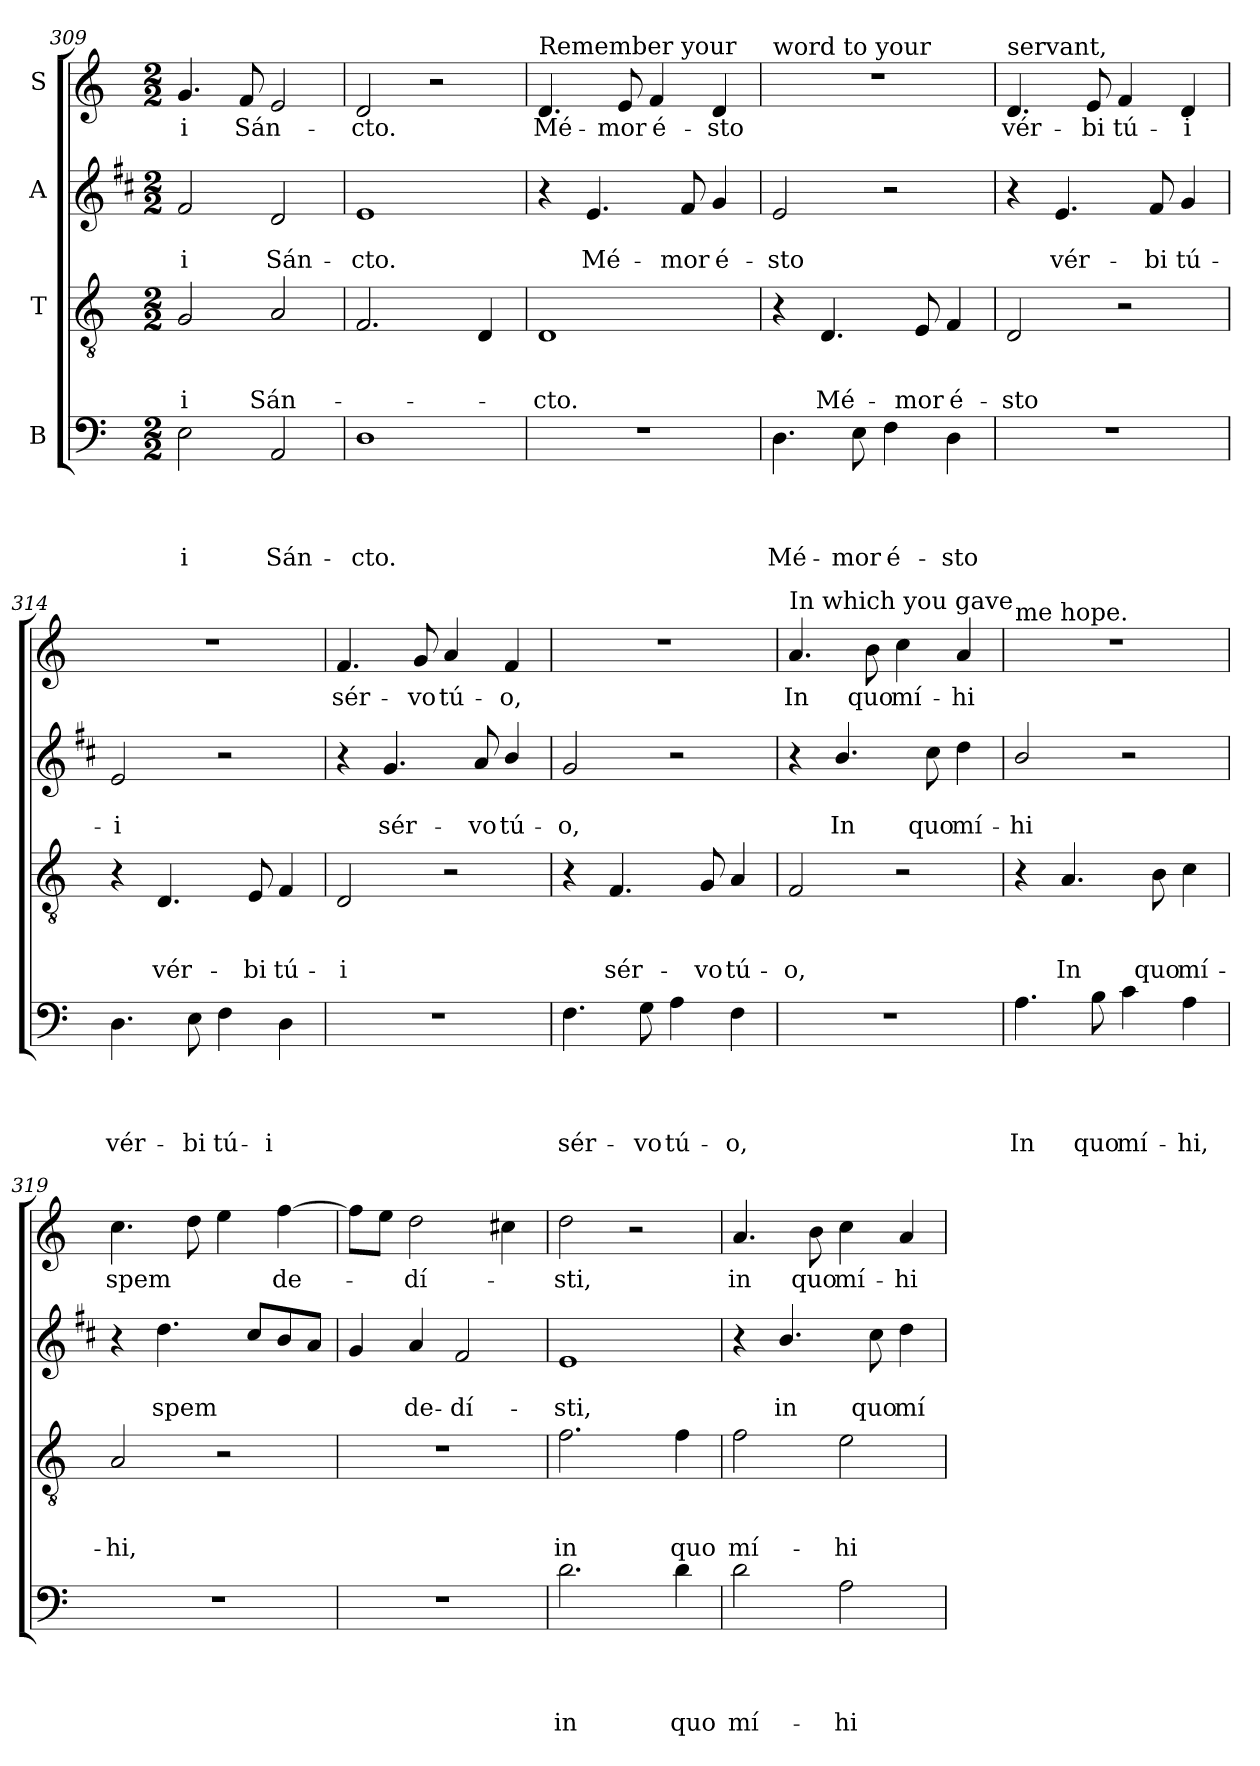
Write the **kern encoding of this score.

**kern	**text	**text	**text	**text	**kern	**text	**text	**text	**kern	**text	**text	**kern	**text
*part4	*part4	*part4	*part4	*part4	*part3	*part3	*part3	*part3	*part2	*part2	*part2	*part1	*part1
*staff4	*staff4	*staff4	*staff4	*staff4	*staff3	*staff3	*staff3	*staff3	*staff2	*staff2	*staff2	*staff1	*staff1
*I"B	*	*	*	*	*I"T	*	*	*	*I"A	*	*	*I"S	*
!!LO:PB:g=z
*clefF4	*	*	*	*	*clefGv2	*	*	*	*clefG2	*	*	*clefG2	*
*	*	*	*	*	*	*	*	*	*ITrd1c2	*	*	*	*
*k[]	*	*	*	*	*k[]	*	*	*	*k[]	*	*	*k[]	*
*C:	*	*	*	*	*C:	*	*	*	*C:	*	*	*C:	*
*M2/2	*	*	*	*	*M2/2	*	*	*	*M2/2	*	*	*M2/2	*
=309	=309	=309	=309	=309	=309	=309	=309	=309	=309	=309	=309	=309	=309
!	!	!	!	!LO:LY:b	!	!	!	!LO:LY:b	!	!	!LO:LY:b	!	!LO:LY:b
2E\	.	.	.	-i	2G/	.	.	-i	2e/	.	-i	4.g/	-i
!	!	!	!	!	!	!	!	!	!	!	!	!	!LO:LY:b
.	.	.	.	.	.	.	.	.	.	.	.	8f/	Sán-
!	!	!	!	!LO:LY:b	!	!	!	!LO:LY:b	!	!	!LO:LY:b	!	!
2AA/	.	.	.	Sán-	2A/	.	.	Sán-	2c/	.	Sán-	2e/	.
=310	=310	=310	=310	=310	=310	=310	=310	=310	=310	=310	=310	=310	=310
!	!	!	!	!LO:LY:b	!	!	!	!	!	!	!LO:LY:b	!	!LO:LY:b
1D	.	.	.	-cto.	2.F/	.	.	.	1d	.	-cto.	2d/	-cto.
.	.	.	.	.	.	.	.	.	.	.	.	2r	.
.	.	.	.	.	4D/	.	.	.	.	.	.	.	.
=311	=311	=311	=311	=311	=311	=311	=311	=311	=311	=311	=311	=311	=311
!	!	!	!	!	!	!	!	!	!	!	!	!LO:TX:a:t=Remember your	!
!	!	!	!	!	!	!	!	!LO:LY:b	!	!	!	!	!LO:LY:b
1r	.	.	.	.	1D	.	.	-cto.	4r	.	.	4.d/	Mé-
!	!	!	!	!	!	!	!	!	!	!	!LO:LY:b	!	!
.	.	.	.	.	.	.	.	.	4.d/	.	Mé-	.	.
!	!	!	!	!	!	!	!	!	!	!	!	!	!LO:LY:b
.	.	.	.	.	.	.	.	.	.	.	.	8e/	-mor
!	!	!	!	!	!	!	!	!	!	!	!	!	!LO:LY:b
.	.	.	.	.	.	.	.	.	.	.	.	4f/	é-
!	!	!	!	!	!	!	!	!	!	!	!LO:LY:b	!	!
.	.	.	.	.	.	.	.	.	8e/	.	-mor	.	.
!	!	!	!	!	!	!	!	!	!	!	!LO:LY:b	!	!LO:LY:b
.	.	.	.	.	.	.	.	.	4f/	.	é-	4d/	-sto
=312	=312	=312	=312	=312	=312	=312	=312	=312	=312	=312	=312	=312	=312
!	!	!	!	!	!	!	!	!	!	!	!	!LO:TX:a:t=word to your	!
!	!	!	!	!LO:LY:b	!	!	!	!	!	!	!LO:LY:b	!	!
4.D\	.	.	.	Mé-	4r	.	.	.	2d/	.	-sto	1r	.
!	!	!	!	!	!	!	!	!LO:LY:b	!	!	!	!	!
.	.	.	.	.	4.D/	.	.	Mé-	.	.	.	.	.
!	!	!	!	!LO:LY:b	!	!	!	!	!	!	!	!	!
8E\	.	.	.	-mor	.	.	.	.	.	.	.	.	.
!	!	!	!	!LO:LY:b	!	!	!	!	!	!	!	!	!
4F\	.	.	.	é-	.	.	.	.	2r	.	.	.	.
!	!	!	!	!	!	!	!	!LO:LY:b	!	!	!	!	!
.	.	.	.	.	8E/	.	.	-mor	.	.	.	.	.
!	!	!	!	!LO:LY:b	!	!	!	!LO:LY:b	!	!	!	!	!
4D\	.	.	.	-sto	4F/	.	.	é-	.	.	.	.	.
=313	=313	=313	=313	=313	=313	=313	=313	=313	=313	=313	=313	=313	=313
!	!	!	!	!	!	!	!	!	!	!	!	!LO:TX:a:t=servant,	!
!	!	!	!	!	!	!	!	!LO:LY:b	!	!	!	!	!LO:LY:b
1r	.	.	.	.	2D/	.	.	-sto	4r	.	.	4.d/	vér-
!	!	!	!	!	!	!	!	!	!	!	!LO:LY:b	!	!
.	.	.	.	.	.	.	.	.	4.d/	.	vér-	.	.
!	!	!	!	!	!	!	!	!	!	!	!	!	!LO:LY:b
.	.	.	.	.	.	.	.	.	.	.	.	8e/	-bi
!	!	!	!	!	!	!	!	!	!	!	!	!	!LO:LY:b
.	.	.	.	.	2r	.	.	.	.	.	.	4f/	tú-
!	!	!	!	!	!	!	!	!	!	!	!LO:LY:b	!	!
.	.	.	.	.	.	.	.	.	8e/	.	-bi	.	.
!	!	!	!	!	!	!	!	!	!	!	!LO:LY:b	!	!LO:LY:b
.	.	.	.	.	.	.	.	.	4f/	.	tú-	4d/	-i
=314	=314	=314	=314	=314	=314	=314	=314	=314	=314	=314	=314	=314	=314
!	!	!	!	!LO:LY:b	!	!	!	!	!	!	!LO:LY:b	!	!
4.D\	.	.	.	vér-	4r	.	.	.	2d/	.	-i	1r	.
!	!	!	!	!	!	!	!	!LO:LY:b	!	!	!	!	!
.	.	.	.	.	4.D/	.	.	vér-	.	.	.	.	.
!	!	!	!	!LO:LY:b	!	!	!	!	!	!	!	!	!
8E\	.	.	.	-bi	.	.	.	.	.	.	.	.	.
!	!	!	!	!LO:LY:b	!	!	!	!	!	!	!	!	!
4F\	.	.	.	tú-	.	.	.	.	2r	.	.	.	.
!	!	!	!	!	!	!	!	!LO:LY:b	!	!	!	!	!
.	.	.	.	.	8E/	.	.	-bi	.	.	.	.	.
!	!	!	!	!LO:LY:b	!	!	!	!LO:LY:b	!	!	!	!	!
4D\	.	.	.	-i	4F/	.	.	tú-	.	.	.	.	.
!!LO:LB:g=z
=315	=315	=315	=315	=315	=315	=315	=315	=315	=315	=315	=315	=315	=315
!	!	!	!	!	!	!	!	!LO:LY:b	!	!	!	!	!LO:LY:b
1r	.	.	.	.	2D/	.	.	-i	4r	.	.	4.f/	sér-
!	!	!	!	!	!	!	!	!	!	!	!LO:LY:b	!	!
.	.	.	.	.	.	.	.	.	4.f/	.	sér-	.	.
!	!	!	!	!	!	!	!	!	!	!	!	!	!LO:LY:b
.	.	.	.	.	.	.	.	.	.	.	.	8g/	-vo
!	!	!	!	!	!	!	!	!	!	!	!	!	!LO:LY:b
.	.	.	.	.	2r	.	.	.	.	.	.	4a/	tú-
!	!	!	!	!	!	!	!	!	!	!	!LO:LY:b	!	!
.	.	.	.	.	.	.	.	.	8g/	.	-vo	.	.
!	!	!	!	!	!	!	!	!	!	!	!LO:LY:b	!	!LO:LY:b
.	.	.	.	.	.	.	.	.	4a/	.	tú-	4f/	-o,
=316	=316	=316	=316	=316	=316	=316	=316	=316	=316	=316	=316	=316	=316
!	!	!	!	!LO:LY:b	!	!	!	!	!	!	!LO:LY:b	!	!
4.F\	.	.	.	sér-	4r	.	.	.	2f/	.	-o,	1r	.
!	!	!	!	!	!	!	!	!LO:LY:b	!	!	!	!	!
.	.	.	.	.	4.F/	.	.	sér-	.	.	.	.	.
!	!	!	!	!LO:LY:b	!	!	!	!	!	!	!	!	!
8G\	.	.	.	-vo	.	.	.	.	.	.	.	.	.
!	!	!	!	!LO:LY:b	!	!	!	!	!	!	!	!	!
4A\	.	.	.	tú-	.	.	.	.	2r	.	.	.	.
!	!	!	!	!	!	!	!	!LO:LY:b	!	!	!	!	!
.	.	.	.	.	8G/	.	.	-vo	.	.	.	.	.
!	!	!	!	!LO:LY:b	!	!	!	!LO:LY:b	!	!	!	!	!
4F\	.	.	.	-o,	4A/	.	.	tú-	.	.	.	.	.
=317	=317	=317	=317	=317	=317	=317	=317	=317	=317	=317	=317	=317	=317
!	!	!	!	!	!	!	!	!	!	!	!	!LO:TX:a:t=In which you gave	!
!	!	!	!	!	!	!	!	!LO:LY:b	!	!	!	!	!LO:LY:b
1r	.	.	.	.	2F/	.	.	-o,	4r	.	.	4.a/	In
!	!	!	!	!	!	!	!	!	!	!	!LO:LY:b	!	!
.	.	.	.	.	.	.	.	.	4.a/	.	In	.	.
!	!	!	!	!	!	!	!	!	!	!	!	!	!LO:LY:b
.	.	.	.	.	.	.	.	.	.	.	.	8b\	quo
!	!	!	!	!	!	!	!	!	!	!	!	!	!LO:LY:b
.	.	.	.	.	2r	.	.	.	.	.	.	4cc\	mí-
!	!	!	!	!	!	!	!	!	!	!	!LO:LY:b	!	!
.	.	.	.	.	.	.	.	.	8b\	.	quo	.	.
!	!	!	!	!	!	!	!	!	!	!	!LO:LY:b	!	!LO:LY:b
.	.	.	.	.	.	.	.	.	4cc\	.	mí-	4a/	-hi
=318	=318	=318	=318	=318	=318	=318	=318	=318	=318	=318	=318	=318	=318
!	!	!	!	!	!	!	!	!	!	!	!	!LO:TX:a:t=me hope.	!
!	!	!	!	!LO:LY:b	!	!	!	!	!	!	!LO:LY:b	!	!
4.A\	.	.	.	In	4r	.	.	.	2a/	.	-hi	1r	.
!	!	!	!	!	!	!	!	!LO:LY:b	!	!	!	!	!
.	.	.	.	.	4.A/	.	.	In	.	.	.	.	.
!	!	!	!	!LO:LY:b	!	!	!	!	!	!	!	!	!
8B\	.	.	.	quo	.	.	.	.	.	.	.	.	.
!	!	!	!	!LO:LY:b	!	!	!	!	!	!	!	!	!
4c\	.	.	.	mí-	.	.	.	.	2r	.	.	.	.
!	!	!	!	!	!	!	!	!LO:LY:b	!	!	!	!	!
.	.	.	.	.	8B\	.	.	quo	.	.	.	.	.
!	!	!	!	!LO:LY:b	!	!	!	!LO:LY:b	!	!	!	!	!
4A\	.	.	.	-hi,	4c\	.	.	mí-	.	.	.	.	.
=319	=319	=319	=319	=319	=319	=319	=319	=319	=319	=319	=319	=319	=319
!	!	!	!	!	!	!	!	!LO:LY:b	!	!	!	!	!LO:LY:b
1r	.	.	.	.	2A/	.	.	-hi,	4r	.	.	4.cc\	spem
!	!	!	!	!	!	!	!	!	!	!	!LO:LY:b	!	!
.	.	.	.	.	.	.	.	.	4.cc\	.	spem	.	.
.	.	.	.	.	.	.	.	.	.	.	.	8dd\	.
.	.	.	.	.	2r	.	.	.	.	.	.	4ee\	.
.	.	.	.	.	.	.	.	.	8b/L	.	.	.	.
!	!	!	!	!	!	!	!	!	!	!	!	!	!LO:LY:b
.	.	.	.	.	.	.	.	.	8a/	.	.	[4ff\	de-
.	.	.	.	.	.	.	.	.	8g/J	.	.	.	.
!!LO:PB:g=z
=320	=320	=320	=320	=320	=320	=320	=320	=320	=320	=320	=320	=320	=320
1r	.	.	.	.	1r	.	.	.	4f/	.	.	8ff\L]	.
.	.	.	.	.	.	.	.	.	.	.	.	8ee\J	.
!	!	!	!	!	!	!	!	!	!	!	!LO:LY:b	!	!LO:LY:b
.	.	.	.	.	.	.	.	.	4g/	.	de-	2dd\	-dí-
!	!	!	!	!	!	!	!	!	!	!	!LO:LY:b	!	!
.	.	.	.	.	.	.	.	.	2e/	.	-dí-	.	.
.	.	.	.	.	.	.	.	.	.	.	.	4cc#\	.
=321	=321	=321	=321	=321	=321	=321	=321	=321	=321	=321	=321	=321	=321
!	!	!	!	!LO:LY:b	!	!	!	!LO:LY:b	!	!	!LO:LY:b	!	!LO:LY:b
2.d\	.	.	.	in	2.f\	.	.	in	1d	.	-sti,	2dd\	-sti,
.	.	.	.	.	.	.	.	.	.	.	.	2r	.
!	!	!	!	!LO:LY:b	!	!	!	!LO:LY:b	!	!	!	!	!
4d\	.	.	.	quo	4f\	.	.	quo	.	.	.	.	.
=322	=322	=322	=322	=322	=322	=322	=322	=322	=322	=322	=322	=322	=322
!	!	!	!	!LO:LY:b	!	!	!	!LO:LY:b	!	!	!	!	!LO:LY:b
2d\	.	.	.	mí-	2f\	.	.	mí-	4r	.	.	4.a/	in
!	!	!	!	!	!	!	!	!	!	!	!LO:LY:b	!	!
.	.	.	.	.	.	.	.	.	4.a/	.	in	.	.
!	!	!	!	!	!	!	!	!	!	!	!	!	!LO:LY:b
.	.	.	.	.	.	.	.	.	.	.	.	8b\	quo
!	!	!	!	!LO:LY:b	!	!	!	!LO:LY:b	!	!	!	!	!LO:LY:b
2A\	.	.	.	-hi	2e\	.	.	-hi	.	.	.	4cc\	mí-
!	!	!	!	!	!	!	!	!	!	!	!LO:LY:b	!	!
.	.	.	.	.	.	.	.	.	8b\	.	quo	.	.
!	!	!	!	!	!	!	!	!	!	!	!LO:LY:b	!	!LO:LY:b
.	.	.	.	.	.	.	.	.	4cc\	.	mí-	4a/	-hi
=	=	=	=	=	=	=	=	=	=	=	=	=	=
*-	*-	*-	*-	*-	*-	*-	*-	*-	*-	*-	*-	*-	*-
